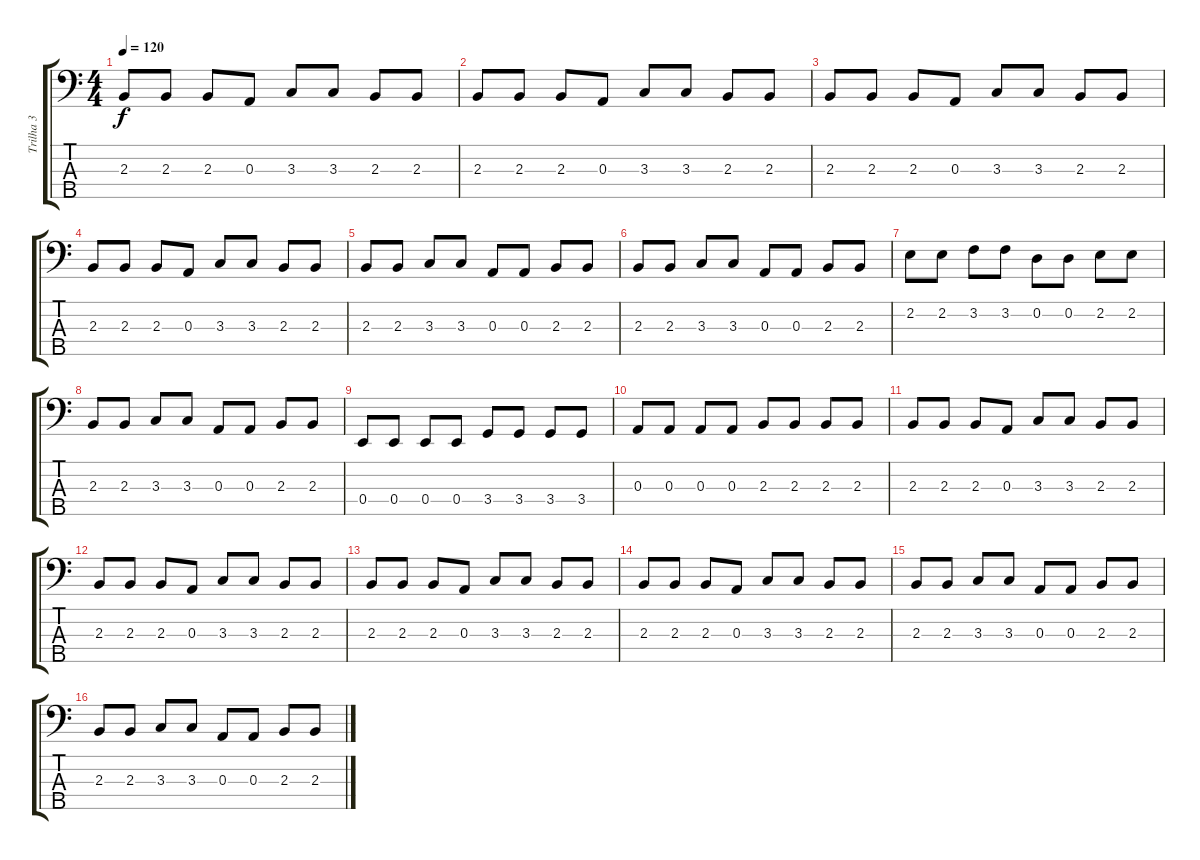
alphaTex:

\track ("Trilha 3" "Trilha 3") {instrument acousticbass}
\staff {score tabs}
\tuning (G2 D2 A1 E1 B0) {hide}
\ts (4 4)
\tempo 120
\clef f4
\ks c
2.3.8{dy f instrument acousticbass} 2.3.8 2.3.8 0.3.8 3.3.8 3.3.8 2.3.8 2.3.8 |
2.3.8 2.3.8 2.3.8 0.3.8 3.3.8 3.3.8 2.3.8 2.3.8 |
2.3.8 2.3.8 2.3.8 0.3.8 3.3.8 3.3.8 2.3.8 2.3.8 |
2.3.8 2.3.8 2.3.8 0.3.8 3.3.8 3.3.8 2.3.8 2.3.8 |
2.3.8 2.3.8 3.3.8 3.3.8 0.3.8 0.3.8 2.3.8 2.3.8 |
2.3.8 2.3.8 3.3.8 3.3.8 0.3.8 0.3.8 2.3.8 2.3.8 |
2.2.8 2.2.8 3.2.8 3.2.8 0.2.8 0.2.8 2.2.8 2.2.8 |
2.3.8 2.3.8 3.3.8 3.3.8 0.3.8 0.3.8 2.3.8 2.3.8 |
0.4.8 0.4.8 0.4.8 0.4.8 3.4.8 3.4.8 3.4.8 3.4.8 |
0.3.8 0.3.8 0.3.8 0.3.8 2.3.8 2.3.8 2.3.8 2.3.8 |
2.3.8 2.3.8 2.3.8 0.3.8 3.3.8 3.3.8 2.3.8 2.3.8 |
2.3.8 2.3.8 2.3.8 0.3.8 3.3.8 3.3.8 2.3.8 2.3.8 |
2.3.8 2.3.8 2.3.8 0.3.8 3.3.8 3.3.8 2.3.8 2.3.8 |
2.3.8 2.3.8 2.3.8 0.3.8 3.3.8 3.3.8 2.3.8 2.3.8 |
2.3.8 2.3.8 3.3.8 3.3.8 0.3.8 0.3.8 2.3.8 2.3.8 |
2.3.8 2.3.8 3.3.8 3.3.8 0.3.8 0.3.8 2.3.8 2.3.8
